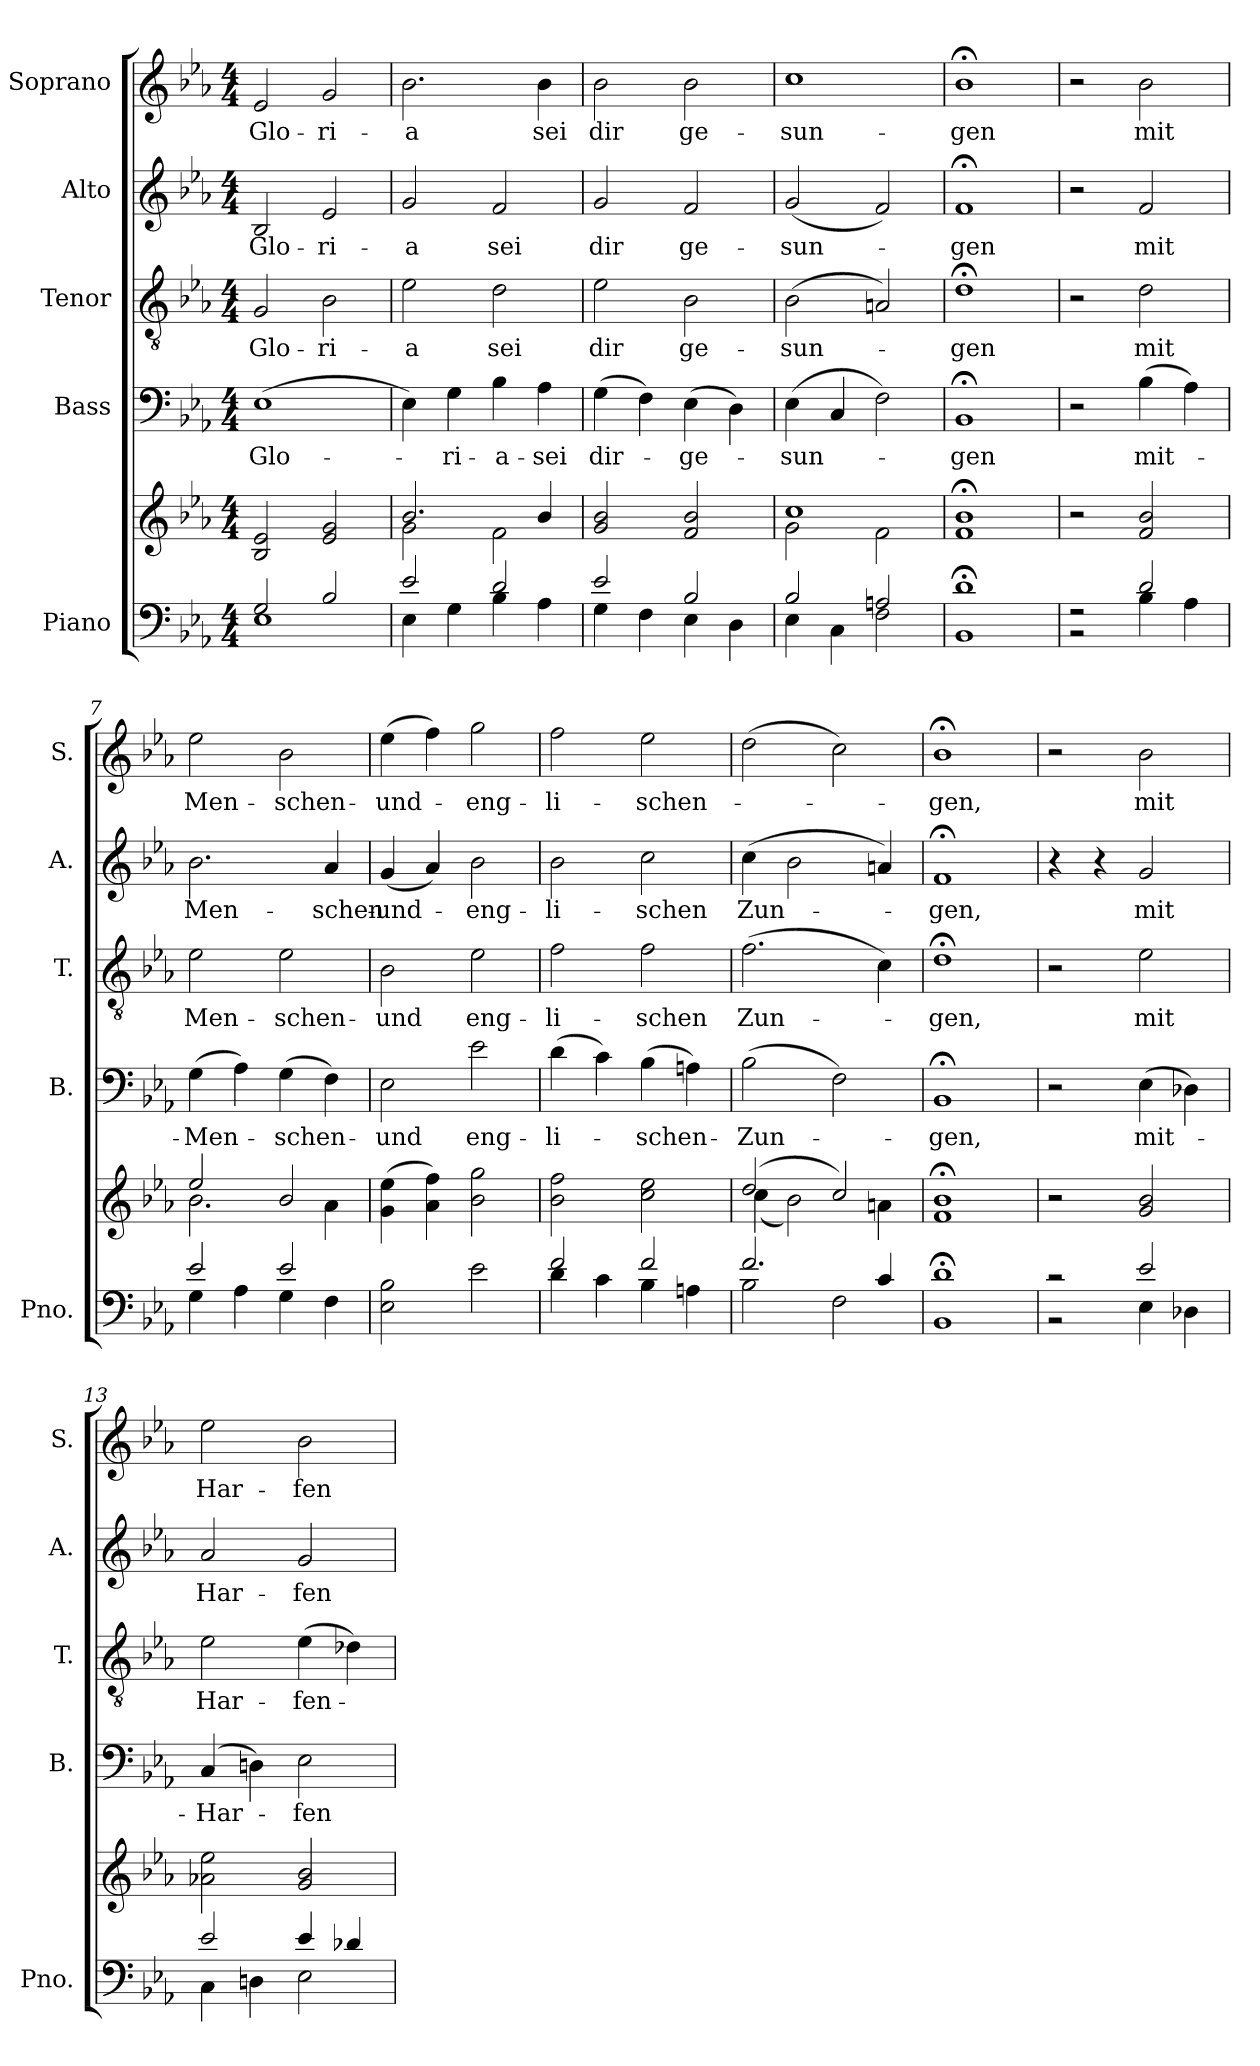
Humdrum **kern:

**kern	**kern	**kern	**text	**kern	**text	**kern	**text	**kern	**text
*part5	*part5	*part4	*part4	*part3	*part3	*part2	*part2	*part1	*part1
*staff6	*staff5	*staff4	*staff4	*staff3	*staff3	*staff2	*staff2	*staff1	*staff1
*I"Piano	*	*I"Bass	*	*I"Tenor	*	*I"Alto	*	*I"Soprano	*
*I'Pno.	*	*I'B.	*	*I'T.	*	*I'A.	*	*I'S.	*
*clefF4	*clefG2	*clefF4	*	*clefGv2	*	*clefG2	*	*clefG2	*
*k[b-e-a-]	*k[b-e-a-]	*k[b-e-a-]	*	*k[b-e-a-]	*	*k[b-e-a-]	*	*k[b-e-a-]	*
*M4/4	*M4/4	*M4/4	*	*M4/4	*	*M4/4	*	*M4/4	*
=1	=1	=1	=1	=1	=1	=1	=1	=1	=1
*^	*	*	*	*	*	*	*	*	*
!	!	!	!	!LO:LY:b	!	!LO:LY:b	!	!LO:LY:b	!	!LO:LY:b
2G/	1E-	2B-/ 2e-/	(1E-	Glo-	2G/	Glo-	2B-/	Glo-	2e-/	Glo-
!	!	!	!	!	!	!LO:LY:b	!	!LO:LY:b	!	!LO:LY:b
2B-/	.	2e-/ 2g/	.	.	2B-\	-ri-	2e-/	-ri-	2g/	-ri-
=2	=2	=2	=2	=2	=2	=2	=2	=2	=2	=2
*	*	*^	*	*	*	*	*	*	*	*
!	!	!	!	!	!	!	!LO:LY:b	!	!LO:LY:b	!	!LO:LY:b
2e-/	4E-\	2.b-/	2g\	4E-\)	.	2e-\	-a	2g/	-a	2.b-\	-a
!	!	!	!	!	!LO:LY:b	!	!	!	!	!	!
.	4G\	.	.	4G\	-ri-	.	.	.	.	.	.
!	!	!	!	!	!LO:LY:b	!	!LO:LY:b	!	!LO:LY:b	!	!
2d/	4B-\	.	2f\	4B-\	-a-	2d\	sei	2f/	sei	.	.
!	!	!	!	!	!LO:LY:b	!	!	!	!	!	!LO:LY:b
.	4A-\	4b-/	.	4A-\	-sei	.	.	.	.	4b-\	sei
*	*	*v	*v	*	*	*	*	*	*	*	*
=3	=3	=3	=3	=3	=3	=3	=3	=3	=3	=3
!	!	!	!	!LO:LY:b	!	!LO:LY:b	!	!LO:LY:b	!	!LO:LY:b
2e-/	4G\	2g/ 2b-/	(4G\	dir-	2e-\	dir	2g/	dir	2b-\	dir
.	4F\	.	4F\)	.	.	.	.	.	.	.
!	!	!	!	!LO:LY:b	!	!LO:LY:b	!	!LO:LY:b	!	!LO:LY:b
2B-/	4E-\	2f/ 2b-/	(4E-\	-ge-	2B-\	ge-	2f/	ge-	2b-\	ge-
.	4D\	.	4D\)	.	.	.	.	.	.	.
=4	=4	=4	=4	=4	=4	=4	=4	=4	=4	=4
*	*	*^	*	*	*	*	*	*	*	*
!	!	!	!	!	!LO:LY:b	!	!LO:LY:b	!	!LO:LY:b	!	!LO:LY:b
2B-/	4E-\	1cc	2g\	(4E-\	-sun-	(2B-\	sun-	(2g/	sun-	1cc	-sun-
.	4C\	.	.	4C/	.	.	.	.	.	.	.
2An/	2F\	.	2f\	2F\)	.	2An/)	.	2f/)	.	.	.
=5	=5	=5	=5	=5	=5	=5	=5	=5	=5	=5	=5
!	!	!	!	!	!LO:LY:b	!	!LO:LY:b	!	!LO:LY:b	!	!LO:LY:b
*v	*v	*	*	*	*	*	*	*	*	*	*
*	*v	*v	*	*	*	*	*	*	*	*
1BB-;< 1d;<	1f;< 1b-;<	1BB-;<	-gen	1d;<	-gen	1f;<	-gen	1b-;<	-gen
=6	=6	=6	=6	=6	=6	=6	=6	=6	=6
*^	*	*	*	*	*	*	*	*	*
2r	2r	2r	2r	.	2r	.	2r	.	2r	.
!	!	!	!	!LO:LY:b	!	!LO:LY:b	!	!LO:LY:b	!	!LO:LY:b
2d/	4B-\	2f/ 2b-/	(4B-\	mit-	2d\	mit	2f/	mit	2b-\	mit
.	4A-\	.	4A-\)	.	.	.	.	.	.	.
=7	=7	=7	=7	=7	=7	=7	=7	=7	=7	=7
*	*	*^	*	*	*	*	*	*	*	*
!	!	!	!	!	!LO:LY:b	!	!LO:LY:b	!	!LO:LY:b	!	!LO:LY:b
2e-/	4G\	2ee-/	2.b-\	(4G\	-Men-	2e-\	Men-	2.b-\	Men-	2ee-\	Men-
.	4A-\	.	.	4A-\)	.	.	.	.	.	.	.
!	!	!	!	!	!LO:LY:b	!	!LO:LY:b	!	!	!	!LO:LY:b
2e-/	4G\	2b-/	.	(4G\	-schen-	2e-\	-schen-	.	.	2b-\	-schen-
!	!	!	!	!	!	!	!	!	!LO:LY:b	!	!
.	4F\	.	4a-\	4F\)	.	.	.	4a-/	-schen-	.	.
!!LO:LB:g=z
=8	=8	=8	=8	=8	=8	=8	=8	=8	=8	=8	=8
!	!	!	!	!	!LO:LY:b	!	!LO:LY:b	!	!LO:LY:b	!	!LO:LY:b
*v	*v	*	*	*	*	*	*	*	*	*	*
*	*v	*v	*	*	*	*	*	*	*	*
2E-\ 2B-\	(4g\ 4ee-\	2E-\	-und	2B-\	-und	(4g/	-und-	(4ee-\	-und-
.	4a-\ 4ff\)	.	.	.	.	4a-/)	.	4ff\)	.
!	!	!	!LO:LY:b	!	!LO:LY:b	!	!LO:LY:b	!	!LO:LY:b
2e-\	2b-\ 2gg\	2e-\	eng-	2e-\	eng-	2b-\	-eng-	2gg\	-eng-
=9	=9	=9	=9	=9	=9	=9	=9	=9	=9
*^	*	*	*	*	*	*	*	*	*
!	!	!	!	!LO:LY:b	!	!LO:LY:b	!	!LO:LY:b	!	!LO:LY:b
2f/	4d\	2b-\ 2ff\	(4d\	-li-	2f\	-li-	2b-\	-li-	2ff\	-li-
.	4c\	.	4c\)	.	.	.	.	.	.	.
!	!	!	!	!LO:LY:b	!	!LO:LY:b	!	!LO:LY:b	!	!LO:LY:b
2f/	4B-\	2cc\ 2ee-\	(4B-\	-schen-	2f\	-schen	2cc\	schen	2ee-\	-schen-
.	4An\	.	4An\)	.	.	.	.	.	.	.
=10	=10	=10	=10	=10	=10	=10	=10	=10	=10	=10
*	*	*^	*	*	*	*	*	*	*	*
!	!	!	!	!	!LO:LY:b	!	!LO:LY:b	!	!LO:LY:b	!	!
2.f/	2B-\	(2dd/	(4cc\	(2B-\	-Zun-	(2.f\	Zun-	(4cc\	Zun-	(2dd\	.
.	.	.	2b-\)	.	.	.	.	2b-\	.	.	.
.	2F\	2cc/)	.	2F\)	.	.	.	.	.	2cc\)	.
4c/	.	.	4an\	.	.	4c\)	.	4an/)	.	.	.
*v	*v	*	*	*	*	*	*	*	*	*	*
=11	=11	=11	=11	=11	=11	=11	=11	=11	=11	=11
!	!	!	!	!LO:LY:b	!	!LO:LY:b	!	!LO:LY:b	!	!LO:LY:b
*	*v	*v	*	*	*	*	*	*	*	*
1BB-;< 1d;<	1f;< 1b-;<	1BB-;<	-gen,	1d;<	-gen,	1f;<	-gen,	1b-;<	-gen,
=12	=12	=12	=12	=12	=12	=12	=12	=12	=12
*^	*	*	*	*	*	*	*	*	*
2r	2r	2r	2r	.	2r	.	4r	.	2r	.
.	.	.	.	.	.	.	4r	.	.	.
!	!	!	!	!LO:LY:b	!	!LO:LY:b	!	!LO:LY:b	!	!LO:LY:b
2e-/	4E-\	2g/ 2b-/	(4E-\	mit-	2e-\	mit	2g/	mit	2b-\	mit
.	4D-X\	.	4D-X\)	.	.	.	.	.	.	.
=13	=13	=13	=13	=13	=13	=13	=13	=13	=13	=13
!	!	!	!	!LO:LY:b	!	!LO:LY:b	!	!LO:LY:b	!	!LO:LY:b
2e-/	4C\	2a-X\ 2ee-\	(4C/	-Har-	2e-\	Har-	2a-/	Har-	2ee-\	Har-
.	4Dn\	.	4Dn\)	.	.	.	.	.	.	.
!	!	!	!	!LO:LY:b	!	!LO:LY:b	!	!LO:LY:b	!	!LO:LY:b
4e-/	2E-\	2g/ 2b-/	2E-\	-fen	(4e-\	-fen-	2g/	-fen	2b-\	-fen
4d-X/	.	.	.	.	4d-X\)	.	.	.	.	.
*v	*v	*	*	*	*	*	*	*	*	*
=	=	=	=	=	=	=	=	=	=
*-	*-	*-	*-	*-	*-	*-	*-	*-	*-
